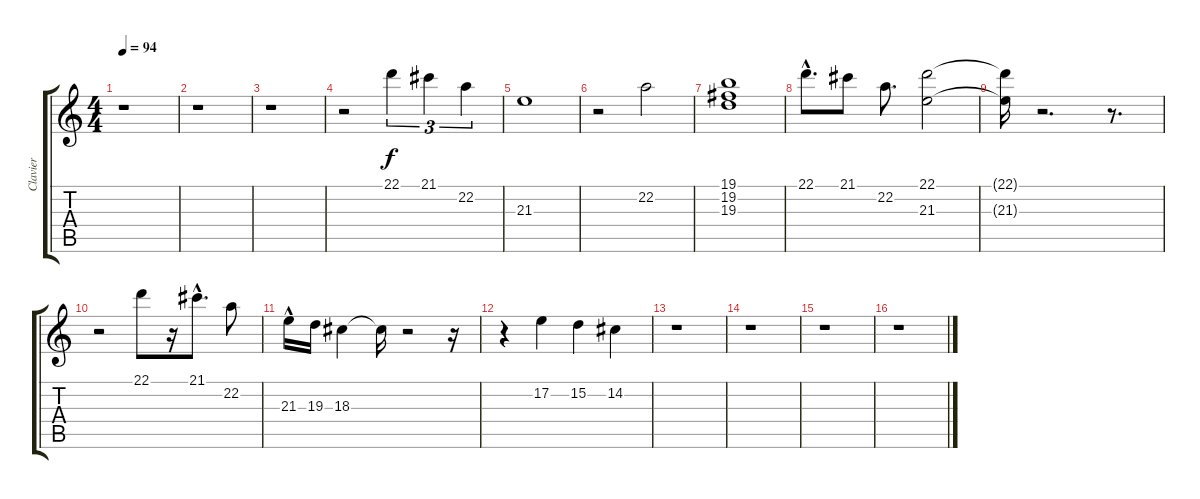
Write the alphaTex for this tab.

\track ("Clavier" "Clavier") {instrument voiceoohs}
\staff {score tabs}
\tuning (E4 B3 G3 D3 A2 E2) {hide}
\ts (4 4)
\tempo 94
\clef g2
\ks c
r.1{dy f instrument voiceoohs} |
r.1 |
r.1 |
r.2 22.1.4{tu (3 2)} 21.1.4{tu (3 2)} 22.2.4{tu (3 2)} |
21.3.1 |
r.2 22.2.2 |
(19.1 19.2 19.3).1 |
22.1{hac}.8{d} 21.1.8 22.2.8{d} (22.1 21.3).2 |
(22.1{t} 21.3{t}).16 r.2{d} r.8{d} |
r.2 22.1.8 r.16 21.1{hac}.8{d} 22.2.8 |
21.3{hac}.16 19.3.16 18.3.4 18.3{t}.16 r.2 r.16 |
r.4 17.2.4 15.2.4 14.2.4 |
r.1 |
r.1 |
r.1 |
r.1
